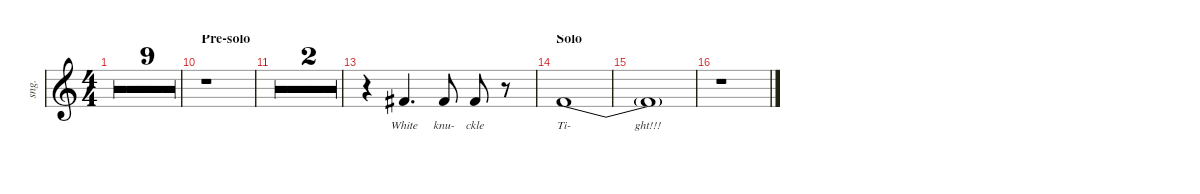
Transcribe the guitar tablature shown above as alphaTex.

\defaultSystemsLayout 4
\hideDynamics
\bracketExtendMode nobrackets
\otherSystemsTrackNameOrientation horizontal
\track ("Vocals" "sng.") {multiBarRest instrument voiceoohs}
\staff {score}
\tuning (Eb4 Bb3 Gb3 Db3 Ab2 Eb2)
\ts (4 4)
\tempo 208
\clef g2
\ks c
r.1{dy mf beam Down} |
r.1{beam Down} |
r.1{beam Down} |
r.1{beam Down} |
r.1{beam Down} |
r.1{beam Down} |
r.1{beam Down} |
r.1{beam Down} |
r.1{beam Down} |
\section ("" "Pre-solo")
r.1{beam Down} |
r.1{beam Down} |
r.1{beam Down} |
r.4{beam Down} 8.2{acc #}.4{d lyrics (0 "White") lyrics (1 "") lyrics (2 "") lyrics (3 "") lyrics (4 "") beam Up} 8.2{acc #}.8{lyrics (0 "knu-") lyrics (1 "") lyrics (2 "") lyrics (3 "") lyrics (4 "") beam Up} 8.2{acc #}.8{lyrics (0 "ckle") lyrics (1 "") lyrics (2 "") lyrics (3 "") lyrics (4 "") beam Up} r.8{beam Up} |
\section ("" "Solo")
7.2{be (bend 0 0 4.2 2)}.1{lyrics (0 "Ti-") lyrics (1 "") lyrics (2 "") lyrics (3 "") lyrics (4 "") beam Up} |
7.2{t}.1{lyrics (0 "ght!!!") lyrics (1 "") lyrics (2 "") lyrics (3 "") lyrics (4 "") beam Up} |
r.1{beam Down}
